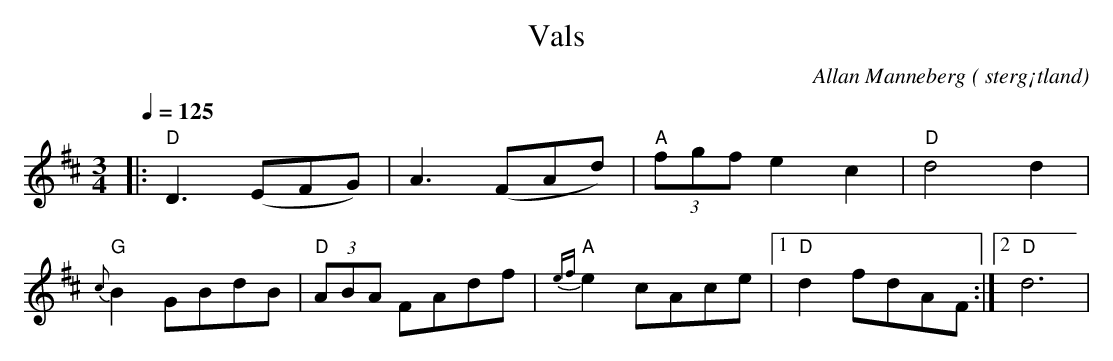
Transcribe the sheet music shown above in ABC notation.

X:1
T:Vals
O: sterg¡tland
C:Allan Manneberg
Q:1/4=125
M: 3/4
L: 1/8
K: D
|: "D"D3(EFG) | A3(FAd) |"A" (3fgf e2 c2|"D" d4 d2|
"G" {c}B2 GBdB| "D" (3ABA FAdf | "A" {ef}e2 cAce|1"D" d2 fdAF:|2"D" d6 |
:|
